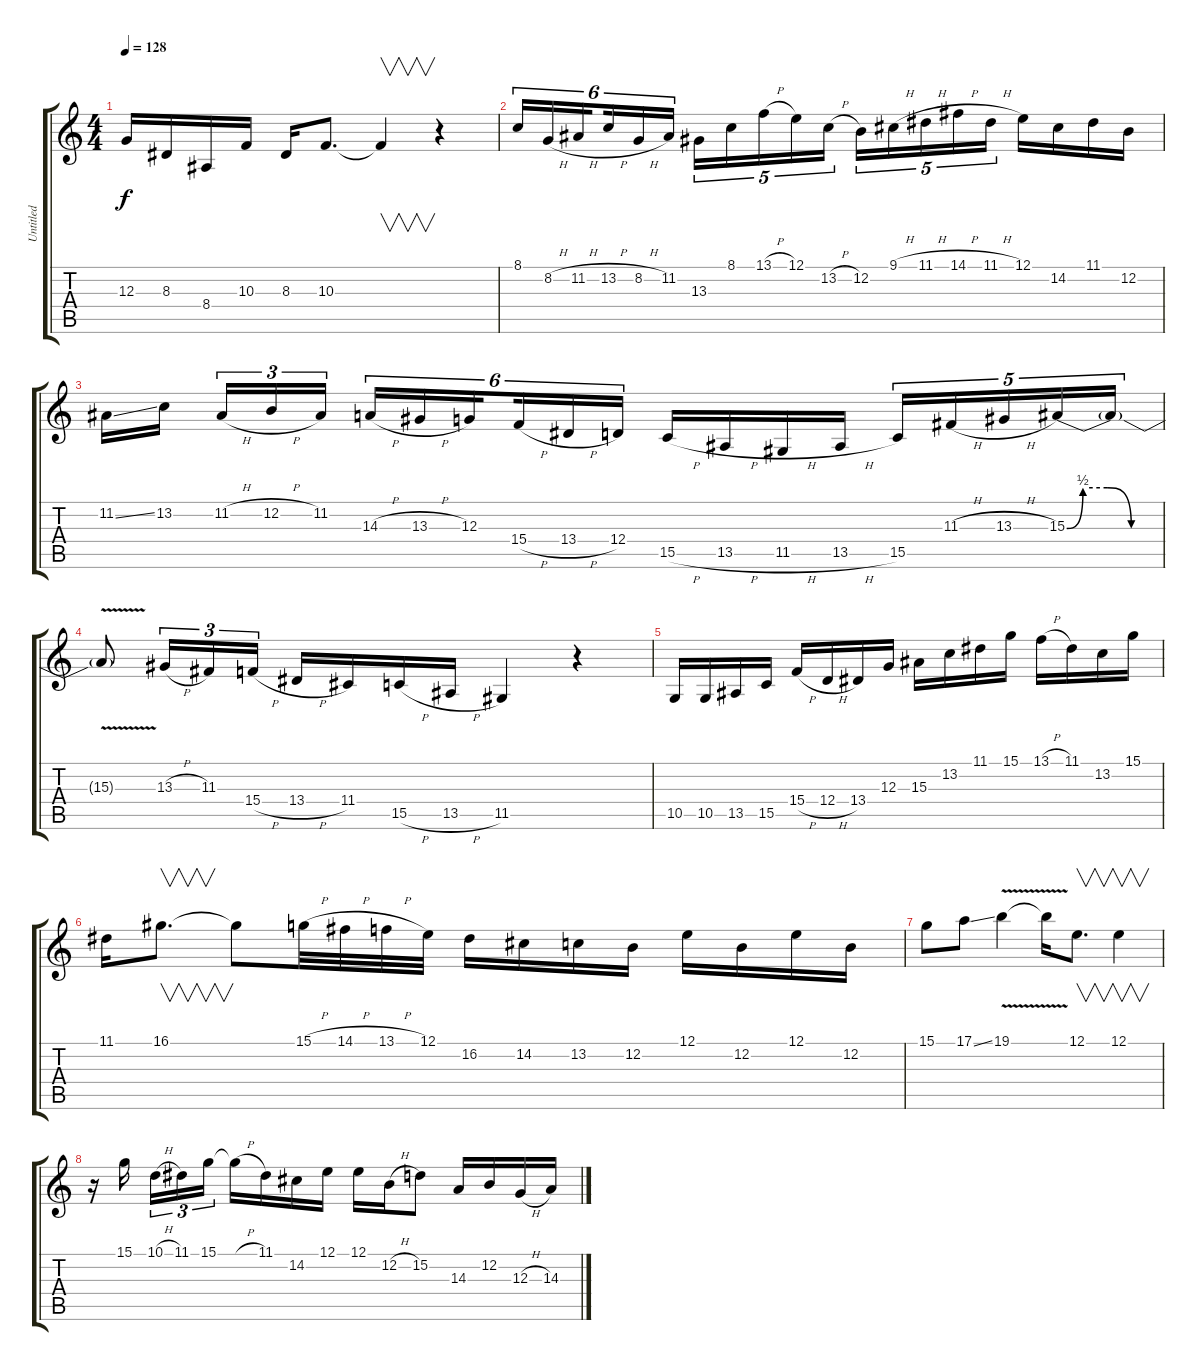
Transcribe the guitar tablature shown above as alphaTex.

\track ("Untitled" "Untitled") {instrument sopranosax}
\staff {score tabs}
\tuning (E4 B3 G3 D3 A2 E2) {hide}
\ts (4 4)
\tempo 128
\clef g2
\ks c
12.3.16{dy f} 8.3.16 8.4.16 10.3.16 8.3.16 10.3.8{d} 10.3{t}.4{v} r.4 |
8.1.16{tu (6 4)} 8.2{h}.16{tu (6 4)} 11.2{h}.16{tu (6 4) beam splitsecondary} 13.2{h}.16{tu (6 4)} 8.2{h}.16{tu (6 4)} 11.2.16{tu (6 4)} 13.3.16{tu (5 4)} 8.1.16{tu (5 4)} 13.1{h}.16{tu (5 4)} 12.1.16{tu (5 4)} 13.2{h}.16{tu (5 4)} 12.2.16{tu (5 4)} 9.1{h}.16{tu (5 4)} 11.1{h}.16{tu (5 4)} 14.1{h}.16{tu (5 4)} 11.1{h}.16{tu (5 4)} 12.1.16 14.2.16 11.1.16 12.2.16 |
11.2{ss}.16 13.2.16{beam splitsecondary} 11.2{h}.16{tu (3 2)} 12.2{h}.16{tu (3 2)} 11.2.16{tu (3 2)} 14.3{h}.16{tu (6 4)} 13.3{h}.16{tu (6 4)} 12.3.16{tu (6 4) beam splitsecondary} 15.4{h}.16{tu (6 4)} 13.4{h}.16{tu (6 4)} 12.4.16{tu (6 4)} 15.5{h}.16 13.5{h}.16 11.5{h}.16 13.5{h}.16 15.5.16{tu (5 4)} 11.3{h}.16{tu (5 4)} 13.3{h}.16{tu (5 4)} 15.3{be (custom 0 0 10 2 25 2 40 0 60 0)}.16{tu (5 4)} 15.3{t}.16{tu (5 4)} |
15.3{v t}.8 13.3{h}.16{tu (3 2)} 11.3.16{tu (3 2)} 15.4{h}.16{tu (3 2)} 13.4{h}.16 11.4.16 15.5{h}.16 13.5{h}.16 11.5.4 r.4 |
10.5.16 10.5.16 13.5.16 15.5.16 15.4{h}.16 12.4{h}.16 13.4.16 12.3.16 15.3.16 13.2.16 11.1.16 15.1.16 13.1{h}.16 11.1.16 13.2.16 15.1.16 |
11.1.16 16.1.8{v d} 16.1{t}.8 15.1{h}.32 14.1{h}.32 13.1{h}.32 12.1.32 16.2.16 14.2.16 13.2.16 12.2.16 12.1.16 12.2.16 12.1.16 12.2.16 |
15.1.8 17.1{ss}.8 19.1{v}.4 19.1{t}.16 12.1.8{v d} 12.1.4{v} |
r.16 15.1.16{beam splitsecondary} 10.1{h}.16{tu (3 2)} 11.1.16{tu (3 2)} 15.1.16{tu (3 2)} 15.1{h t}.16 11.1.16 14.2.16 12.1.16 12.1.16 12.2{h}.16 15.2.8 14.3.16 12.2.16 12.3{h}.16 14.3{h}.16
